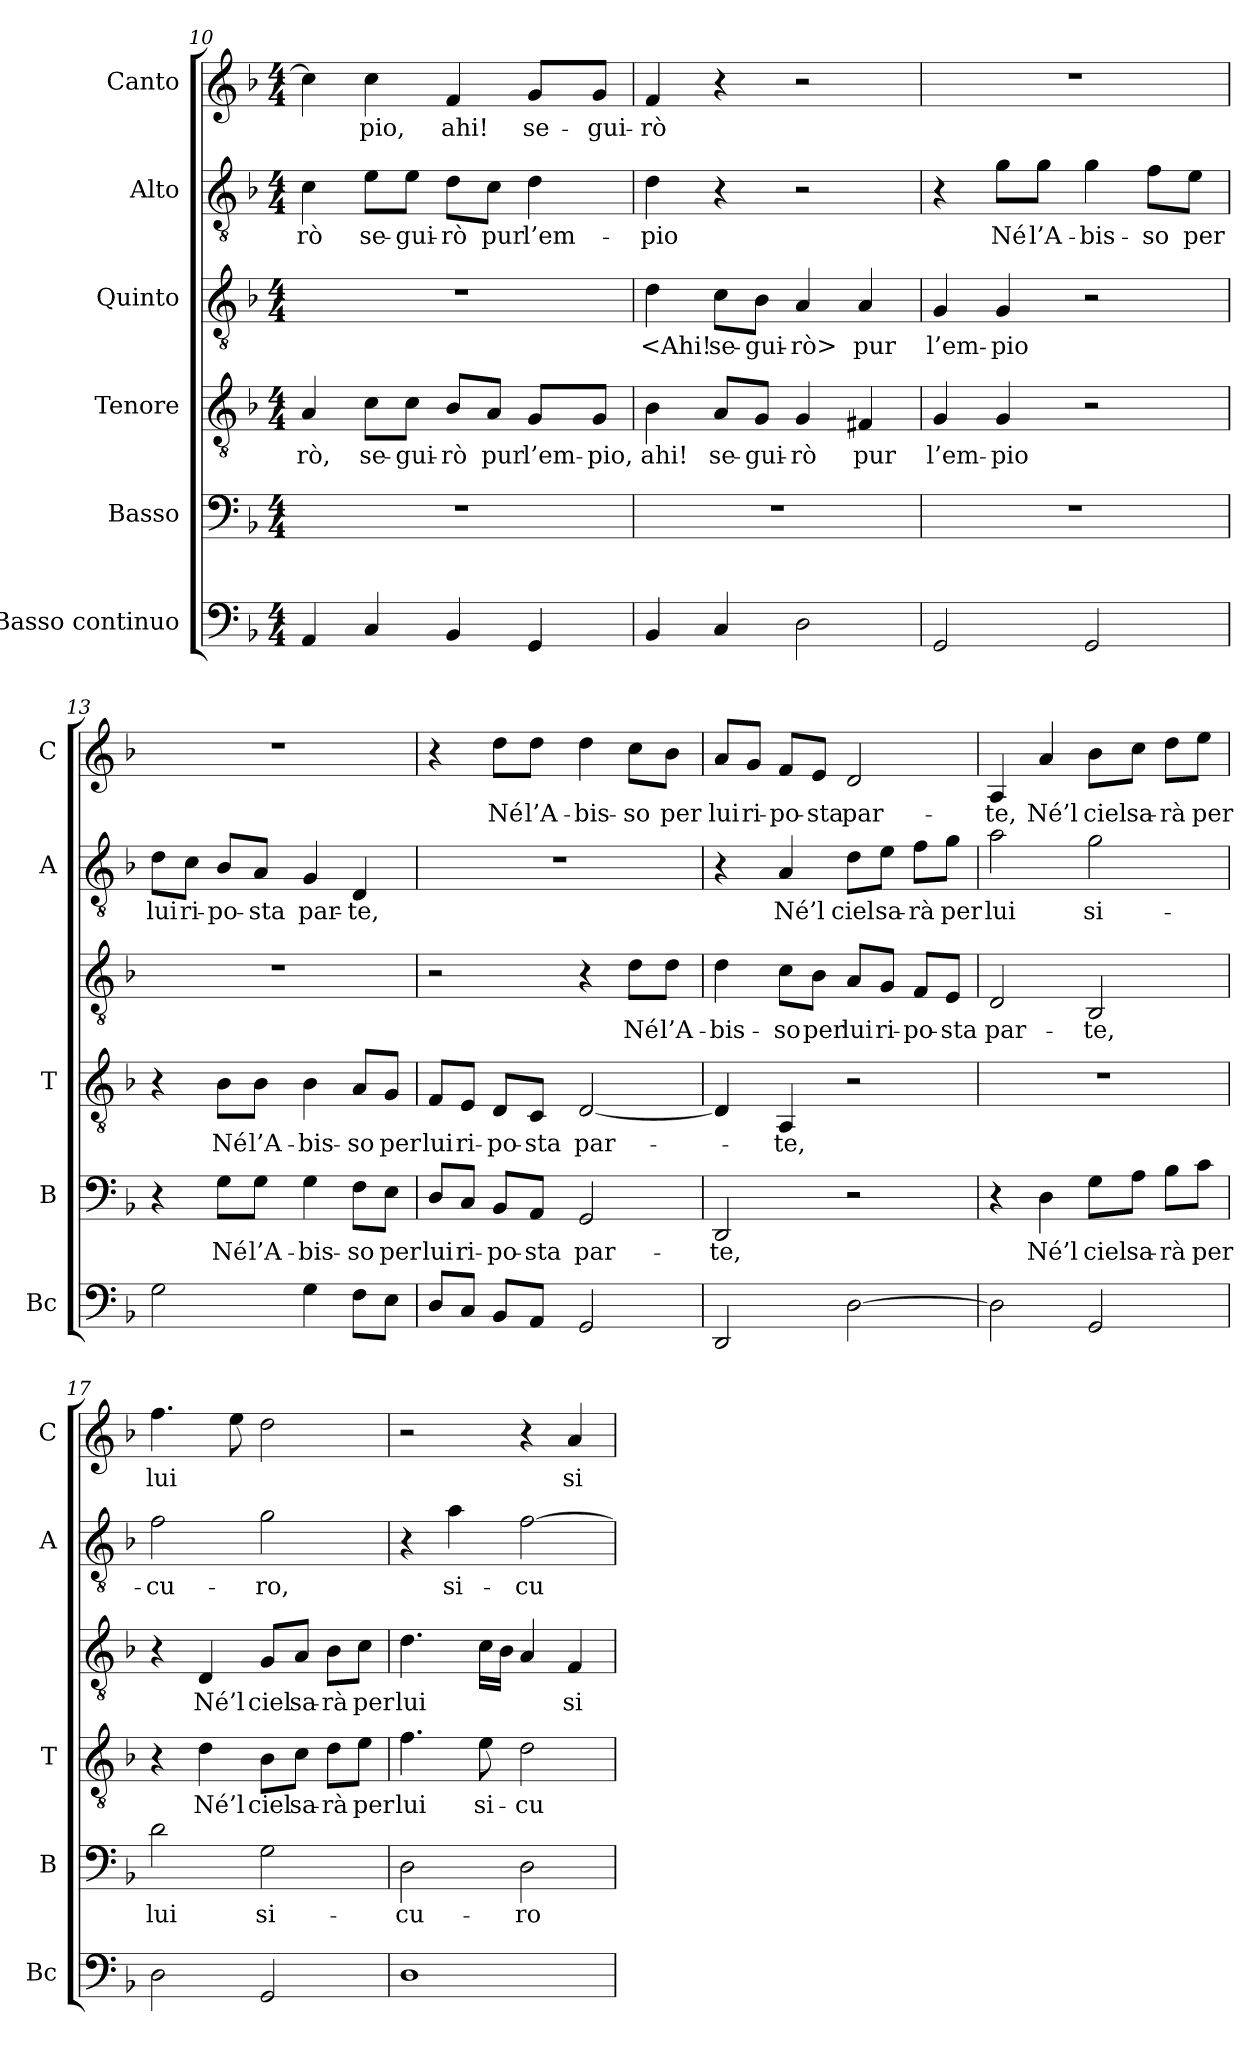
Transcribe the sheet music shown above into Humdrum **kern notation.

**kern	**kern	**text	**kern	**text	**kern	**text	**kern	**text	**kern	**text
*part6	*part5	*part5	*part4	*part4	*part3	*part3	*part2	*part2	*part1	*part1
*staff6	*staff5	*staff5	*staff4	*staff4	*staff3	*staff3	*staff2	*staff2	*staff1	*staff1
*I"Basso continuo	*I"Basso	*	*I"Tenore	*	*I"Quinto	*	*I"Alto	*	*I"Canto	*
*I'Bc	*I'B	*	*I'T	*	*	*	*I'A	*	*I'C	*
*clefF4	*clefF4	*	*clefGv2	*	*clefGv2	*	*clefGv2	*	*clefG2	*
*k[b-]	*k[b-]	*	*k[b-]	*	*k[b-]	*	*k[b-]	*	*k[b-]	*
*F:	*F:	*	*F:	*	*F:	*	*F:	*	*F:	*
*M4/4	*M4/4	*	*M4/4	*	*M4/4	*	*M4/4	*	*M4/4	*
=10	=10	=10	=10	=10	=10	=10	=10	=10	=10	=10
4AA	1r	.	4A	-rò,	1r	.	4c	-rò	4cc]	.
4C	.	.	8c\L	se-	.	.	8e\L	se-	4cc	-pio,
.	.	.	8c\J	-gui-	.	.	8e\J	-gui-	.	.
4BB-	.	.	8B-/L	-rò	.	.	8d\L	-rò	4f	ahi!
.	.	.	8A/J	pur	.	.	8c\J	pur	.	.
4GG	.	.	8G/L	l’em-	.	.	4d	l’em-	8g/L	se-
.	.	.	8G/J	-pio,	.	.	.	.	8g/J	-gui-
=11	=11	=11	=11	=11	=11	=11	=11	=11	=11	=11
4BB-	1r	.	4B-	ahi!	4d	<Ahi!	4d	-pio	4f	-rò
4C	.	.	8A/L	se-	8c\L	se-	4r	.	4r	.
.	.	.	8G/J	-gui-	8B-\J	-gui-	.	.	.	.
2D	.	.	4G	-rò	4A	-rò>	2r	.	2r	.
.	.	.	4F#X	pur	4A	pur	.	.	.	.
=12	=12	=12	=12	=12	=12	=12	=12	=12	=12	=12
2GG	1r	.	4G	l’em-	4G	l’em-	4r	.	1r	.
.	.	.	4G	-pio	4G	-pio	8g\L	Né	.	.
.	.	.	.	.	.	.	8g\J	l’A-	.	.
2GG	.	.	2r	.	2r	.	4g	-bis-	.	.
.	.	.	.	.	.	.	8f\L	-so	.	.
.	.	.	.	.	.	.	8e\J	per	.	.
=13	=13	=13	=13	=13	=13	=13	=13	=13	=13	=13
2G	4r	.	4r	.	1r	.	8d\L	lui	1r	.
.	.	.	.	.	.	.	8c\J	ri-	.	.
.	8G\L	Né	8B-\L	Né	.	.	8B-/L	-po-	.	.
.	8G\J	l’A-	8B-\J	l’A-	.	.	8A/J	-sta	.	.
4G	4G	-bis-	4B-	-bis-	.	.	4G	par-	.	.
8F\L	8F\L	-so	8A/L	-so	.	.	4D	-te,	.	.
8E\J	8E\J	per	8G/J	per	.	.	.	.	.	.
=14	=14	=14	=14	=14	=14	=14	=14	=14	=14	=14
8D/L	8D/L	lui	8F/L	lui	2r	.	1r	.	4r	.
8C/J	8C/J	ri-	8E/J	ri-	.	.	.	.	.	.
8BB-/L	8BB-/L	-po-	8D/L	-po-	.	.	.	.	8dd\L	Né
8AA/J	8AA/J	-sta	8C/J	-sta	.	.	.	.	8dd\J	l’A-
2GG	2GG	par-	[2D	par-	4r	.	.	.	4dd	-bis-
.	.	.	.	.	8d\L	Né	.	.	8cc\L	-so
.	.	.	.	.	8d\J	l’A-	.	.	8b-\J	per
=15	=15	=15	=15	=15	=15	=15	=15	=15	=15	=15
2DD	2DD	-te,	4D]	.	4d	-bis-	4r	.	8a/L	lui
.	.	.	.	.	.	.	.	.	8g/J	ri-
.	.	.	4AA	-te,	8c\L	-so	4A	Né’l	8f/L	-po-
.	.	.	.	.	8B-\J	per	.	.	8e/J	-sta
[2D	2r	.	2r	.	8A/L	lui	8d\L	ciel	2d	par-
.	.	.	.	.	8G/J	ri-	8e\J	sa-	.	.
.	.	.	.	.	8F/L	-po-	8f\L	-rà	.	.
.	.	.	.	.	8E/J	-sta	8g\J	per	.	.
=16	=16	=16	=16	=16	=16	=16	=16	=16	=16	=16
2D]	4r	.	1r	.	2D	par-	2a	lui	4A	-te,
.	4D	Né’l	.	.	.	.	.	.	4a	Né’l
2GG	8G\L	ciel	.	.	2BB-	-te,	2g	si-	8b-\L	ciel
.	8A\J	sa-	.	.	.	.	.	.	8cc\J	sa-
.	8B-\L	-rà	.	.	.	.	.	.	8dd\L	-rà
.	8c\J	per	.	.	.	.	.	.	8ee\J	per
=17	=17	=17	=17	=17	=17	=17	=17	=17	=17	=17
2D	2d	lui	4r	.	4r	.	2f	-cu-	4.ff	lui
.	.	.	4d	Né’l	4D	Né’l	.	.	.	.
.	.	.	.	.	.	.	.	.	8ee	.
2GG	2G	si-	8B-\L	ciel	8G/L	ciel	2g	-ro,	2dd	.
.	.	.	8c\J	sa-	8A/J	sa-	.	.	.	.
.	.	.	8d\L	-rà	8B-\L	-rà	.	.	.	.
.	.	.	8e\J	per	8c\J	per	.	.	.	.
=18	=18	=18	=18	=18	=18	=18	=18	=18	=18	=18
1D	2D	-cu-	4.f	lui	4.d	lui	4r	.	2r	.
.	.	.	.	.	.	.	4a	si-	.	.
.	.	.	8e	si-	16c\LL	.	.	.	.	.
.	.	.	.	.	16B-\JJ	.	.	.	.	.
.	2D	-ro	2d	-cu-	4A	.	[2f	-cu-	4r	.
.	.	.	.	.	4F	si-	.	.	4a	si-
=	=	=	=	=	=	=	=	=	=	=
*-	*-	*-	*-	*-	*-	*-	*-	*-	*-	*-
